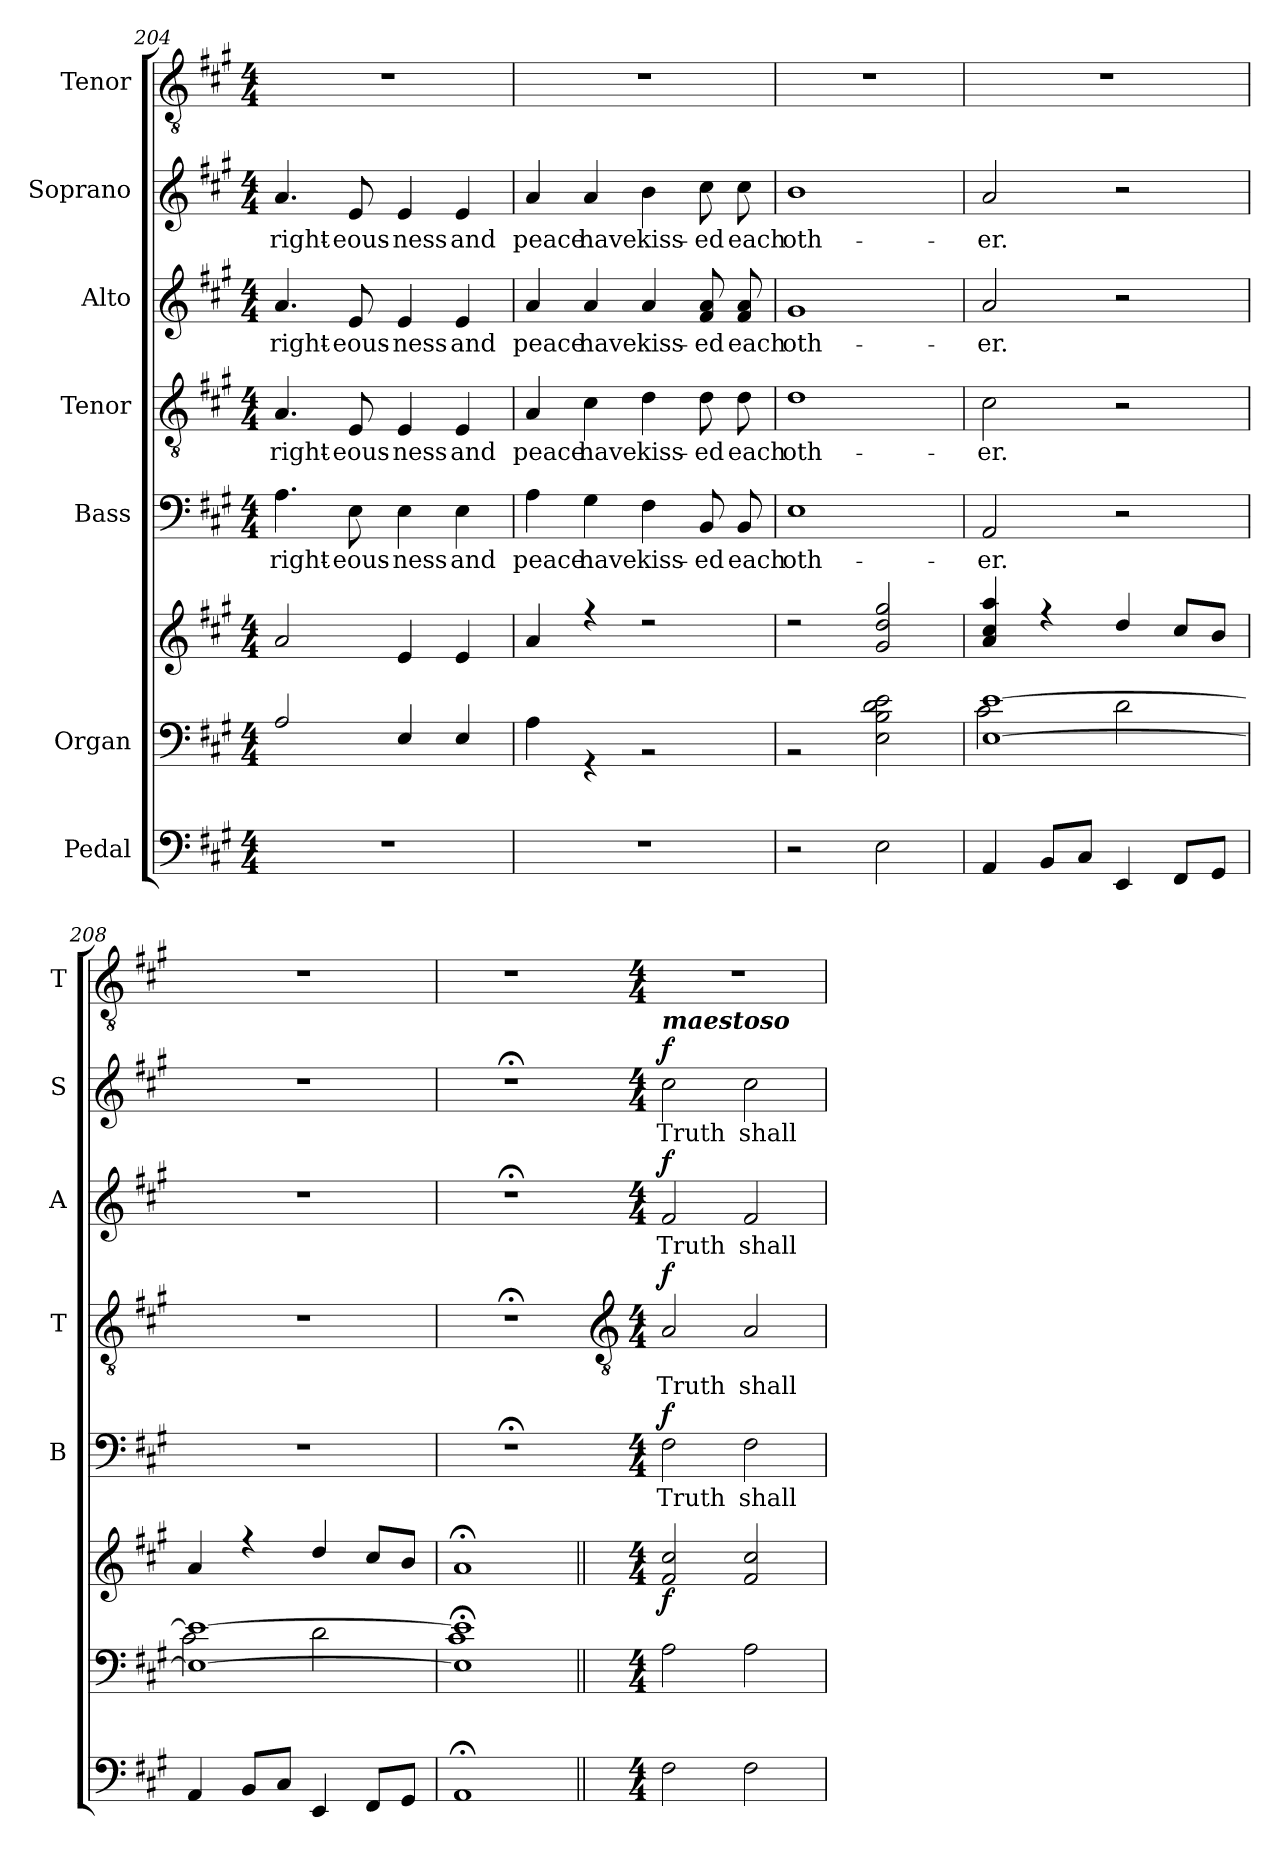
**kern	**kern	**kern	**dynam	**kern	**text	**dynam	**kern	**text	**dynam	**kern	**text	**dynam	**kern	**text	**dynam	**kern
*part7	*part6	*part6	*part6	*part5	*part5	*part5	*part4	*part4	*part4	*part3	*part3	*part3	*part2	*part2	*part2	*part1
*staff8	*staff7	*staff6	*staff6/7	*staff5	*staff5	*staff5	*staff4	*staff4	*staff4	*staff3	*staff3	*staff3	*staff2	*staff2	*staff2	*staff1
*I"Pedal	*I"Organ	*	*	*I"Bass	*	*	*I"Tenor	*	*	*I"Alto	*	*	*I"Soprano	*	*	*I"Tenor
*	*	*	*	*I'B	*	*	*I'T	*	*	*I'A	*	*	*I'S	*	*	*I'T
*clefF4	*clefF4	*clefG2	*	*clefF4	*	*	*clefGv2	*	*	*clefG2	*	*	*clefG2	*	*	*clefGv2
*k[f#c#g#]	*k[f#c#g#]	*k[f#c#g#]	*	*k[f#c#g#]	*	*	*k[f#c#g#]	*	*	*k[f#c#g#]	*	*	*k[f#c#g#]	*	*	*k[f#c#g#]
*A:	*A:	*A:	*	*A:	*	*	*A:	*	*	*A:	*	*	*A:	*	*	*A:
*M4/4	*M4/4	*M4/4	*	*M4/4	*	*	*M4/4	*	*	*M4/4	*	*	*M4/4	*	*	*M4/4
=204	=204	=204	=204	=204	=204	=204	=204	=204	=204	=204	=204	=204	=204	=204	=204	=204
*	*^	*^	*	*	*	*	*	*	*	*	*	*	*	*	*	*
!	!	!	!	!	!	!	!LO:LY:b	!	!	!LO:LY:b	!	!	!LO:LY:b	!	!	!LO:LY:b	!	!
1r	2A/	1ryy	2a/	1ryy	.	4.A	right-	.	4.A	right-	.	4.a	right-	.	4.a	right-	.	1r
!	!	!	!	!	!	!	!LO:LY:b	!	!	!LO:LY:b	!	!	!LO:LY:b	!	!	!LO:LY:b	!	!
.	.	.	.	.	.	8E	-eous-	.	8E	-eous-	.	8e	-eous-	.	8e	-eous-	.	.
!	!	!	!	!	!	!	!LO:LY:b	!	!	!LO:LY:b	!	!	!LO:LY:b	!	!	!LO:LY:b	!	!
.	4E/	.	4e/	.	.	4E	-ness	.	4E	-ness	.	4e	-ness	.	4e	-ness	.	.
!	!	!	!	!	!	!	!LO:LY:b	!	!	!LO:LY:b	!	!	!LO:LY:b	!	!	!LO:LY:b	!	!
.	4E/	.	4e/	.	.	4E	and	.	4E	and	.	4e	and	.	4e	and	.	.
=205	=205	=205	=205	=205	=205	=205	=205	=205	=205	=205	=205	=205	=205	=205	=205	=205	=205	=205
!	!	!	!	!	!	!	!LO:LY:b	!	!	!LO:LY:b	!	!	!LO:LY:b	!	!	!LO:LY:b	!	!
1r	1ryy	4A\	4a/	1ryy	.	4A	peace	.	4A	peace	.	4a	peace	.	4a	peace	.	1r
!	!	!	!	!	!	!	!LO:LY:b	!	!	!LO:LY:b	!	!	!LO:LY:b	!	!	!LO:LY:b	!	!
.	.	4r	4r	.	.	4G#	have	.	4c#	have	.	4a	have	.	4a	have	.	.
!	!	!	!	!	!	!	!LO:LY:b	!	!	!LO:LY:b	!	!	!LO:LY:b	!	!	!LO:LY:b	!	!
.	.	2r	2r	.	.	4F#	kiss-	.	4d	kiss-	.	4a	kiss-	.	4b	kiss-	.	.
!	!	!	!	!	!	!	!LO:LY:b	!	!	!LO:LY:b	!	!	!LO:LY:b	!	!	!LO:LY:b	!	!
.	.	.	.	.	.	8BB	-ed	.	8d	-ed	.	8f# 8a	-ed	.	8cc#	-ed	.	.
!	!	!	!	!	!	!	!LO:LY:b	!	!	!LO:LY:b	!	!	!LO:LY:b	!	!	!LO:LY:b	!	!
.	.	.	.	.	.	8BB	each	.	8d	each	.	8f# 8a	each	.	8cc#	each	.	.
=206	=206	=206	=206	=206	=206	=206	=206	=206	=206	=206	=206	=206	=206	=206	=206	=206	=206	=206
!	!	!	!	!	!	!	!LO:LY:b	!	!	!LO:LY:b	!	!	!LO:LY:b	!	!	!LO:LY:b	!	!
2r	1ryy	2r	2r	1ryy	.	1E	oth-	.	1d	oth-	.	1g#	oth-	.	1b	oth-	.	1r
2E	.	2E\ 2B\ 2d\ 2e\	2g#/ 2dd/ 2gg#/	.	.	.	.	.	.	.	.	.	.	.	.	.	.	.
=207	=207	=207	=207	=207	=207	=207	=207	=207	=207	=207	=207	=207	=207	=207	=207	=207	=207	=207
!	!	!	!	!	!	!	!LO:LY:b	!	!	!LO:LY:b	!	!	!LO:LY:b	!	!	!LO:LY:b	!	!
4AA	[1E/ [1e/	2c#\	4a/ 4cc#/ 4aa/	1ryy	.	2AA	-er.	.	2c#	-er.	.	2a	-er.	.	2a	-er.	.	1r
8BBL	.	.	4r	.	.	.	.	.	.	.	.	.	.	.	.	.	.	.
8C#J	.	.	.	.	.	.	.	.	.	.	.	.	.	.	.	.	.	.
4EE	.	2d\	4dd/	.	.	2r	.	.	2r	.	.	2r	.	.	2r	.	.	.
8FF#L	.	.	8cc#/L	.	.	.	.	.	.	.	.	.	.	.	.	.	.	.
8GG#J	.	.	8b/J	.	.	.	.	.	.	.	.	.	.	.	.	.	.	.
=208	=208	=208	=208	=208	=208	=208	=208	=208	=208	=208	=208	=208	=208	=208	=208	=208	=208	=208
4AA	1E/_ 1e/_	2c#\	4a/	1ryy	.	1r	.	.	1r	.	.	1r	.	.	1r	.	.	1r
8BBL	.	.	4r	.	.	.	.	.	.	.	.	.	.	.	.	.	.	.
8C#J	.	.	.	.	.	.	.	.	.	.	.	.	.	.	.	.	.	.
4EE	.	2d\	4dd/	.	.	.	.	.	.	.	.	.	.	.	.	.	.	.
8FF#L	.	.	8cc#/L	.	.	.	.	.	.	.	.	.	.	.	.	.	.	.
8GG#J	.	.	8b/J	.	.	.	.	.	.	.	.	.	.	.	.	.	.	.
=209	=209	=209	=209	=209	=209	=209	=209	=209	=209	=209	=209	=209	=209	=209	=209	=209	=209	=209
1AA;	1E/]; 1e/];	1c#\	1a;</	1ryy	.	1r;<	.	.	1r;<	.	.	1r;<	.	.	1r;<	.	.	1r
*	*v	*v	*	*	*	*	*	*	*	*	*	*	*	*	*	*	*	*
!!LO:LB:g=z
=210||	=210||	=210||	=210||	=210	=210||	=210	=210	=210||	=210	=210	=210||	=210	=210	=210||	=210	=210	=210
*	*	*	*	*	*	*	*	*clefGv2	*	*	*	*	*	*	*	*	*
*M4/4	*M4/4	*M4/4	*	*	*M4/4	*	*	*M4/4	*	*	*M4/4	*	*	*M4/4	*	*	*M4/4
*	*^	*	*	*	*	*	*	*	*	*	*	*	*	*	*	*	*
!	!	!	!	!	!	!	!	!	!	!	!	!	!	!	!LO:TX:a:Bi:t=maestoso	!	!	!
!	!	!	!	!	!LO:DY:b	!	!LO:LY:b	!LO:DY:b	!	!LO:LY:b	!LO:DY:b	!	!LO:LY:b	!LO:DY:b	!	!LO:LY:b	!LO:DY:b	!
*	*v	*v	*	*	*	*	*	*	*	*	*	*	*	*	*	*	*	*
2F#	2A	2f#/ 2cc#/	1ryy	f	2F#	Truth	f	2A	Truth	f	2f#	Truth	f	2cc#	Truth	f	1r
!	!	!	!	!	!	!LO:LY:b	!	!	!LO:LY:b	!	!	!LO:LY:b	!	!	!LO:LY:b	!	!
2F#	2A	2f#/ 2cc#/	.	.	2F#	shall	.	2A	shall	.	2f#	shall	.	2cc#	shall	.	.
*	*	*v	*v	*	*	*	*	*	*	*	*	*	*	*	*	*	*
=	=	=	=	=	=	=	=	=	=	=	=	=	=	=	=	=
*-	*-	*-	*-	*-	*-	*-	*-	*-	*-	*-	*-	*-	*-	*-	*-	*-
